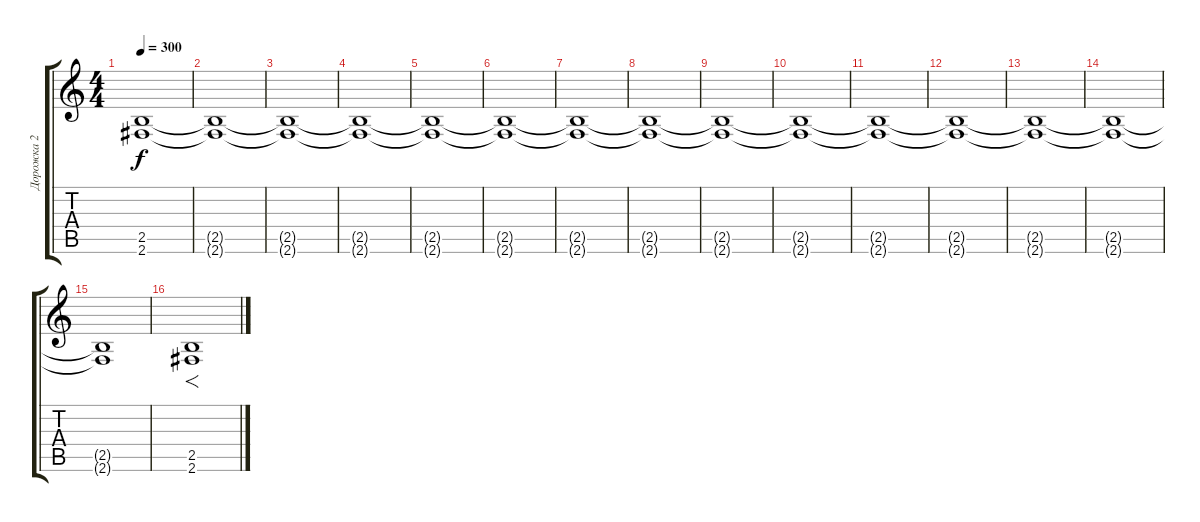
\track ("Дорожка 2" "Дорожка 2") {instrument distortionguitar}
\staff {score tabs}
\tuning (E4 B3 G3 D3 A2 E2) {hide}
\ts (4 4)
\tempo 300
\clef g2
\ks c
(2.5{t} 2.6{t}).1{dy f} |
(2.5{t} 2.6{t}).1 |
(2.5{t} 2.6{t}).1 |
(2.5{t} 2.6{t}).1 |
(2.5{t} 2.6{t}).1 |
(2.5{t} 2.6{t}).1 |
(2.5{t} 2.6{t}).1 |
(2.5{t} 2.6{t}).1 |
(2.5{t} 2.6{t}).1 |
(2.5{t} 2.6{t}).1 |
(2.5{t} 2.6{t}).1 |
(2.5{t} 2.6{t}).1 |
(2.5{t} 2.6{t}).1 |
(2.5{t} 2.6{t}).1 |
(2.5{t} 2.6{t}).1 |
(2.5 2.6).1{f}
